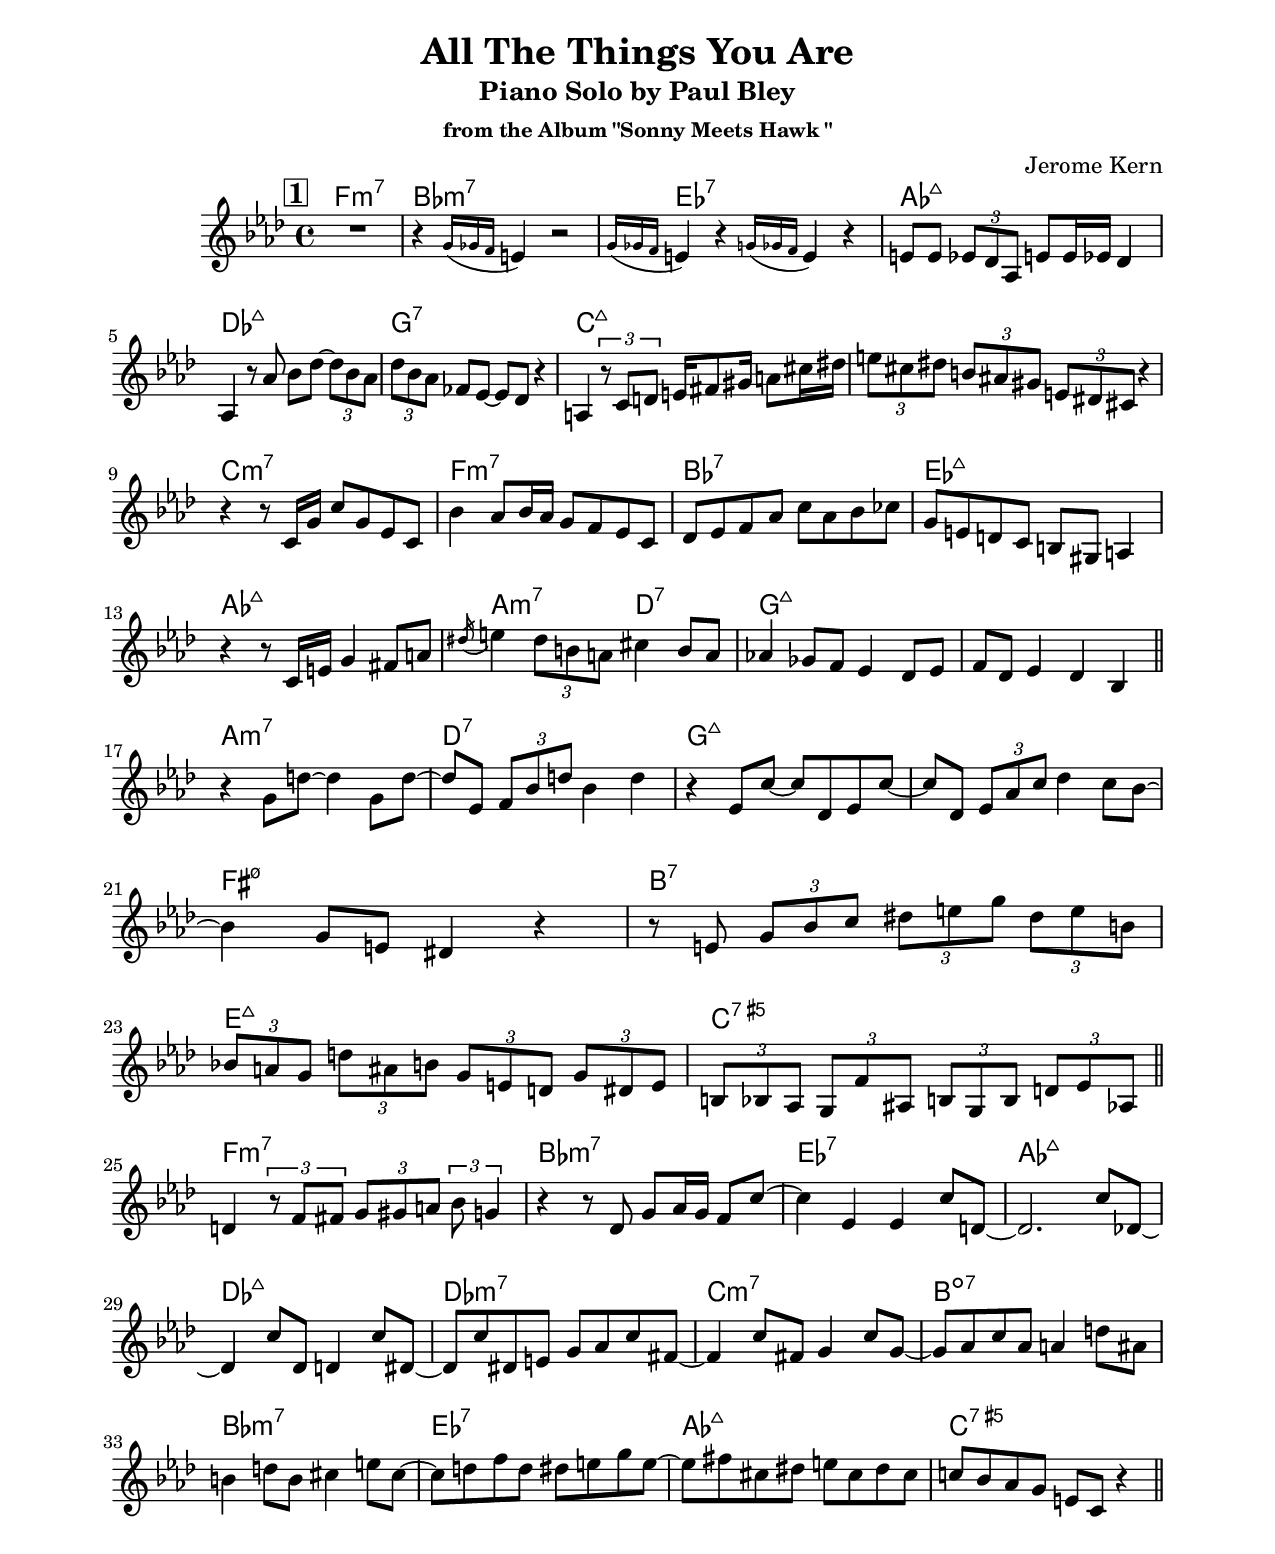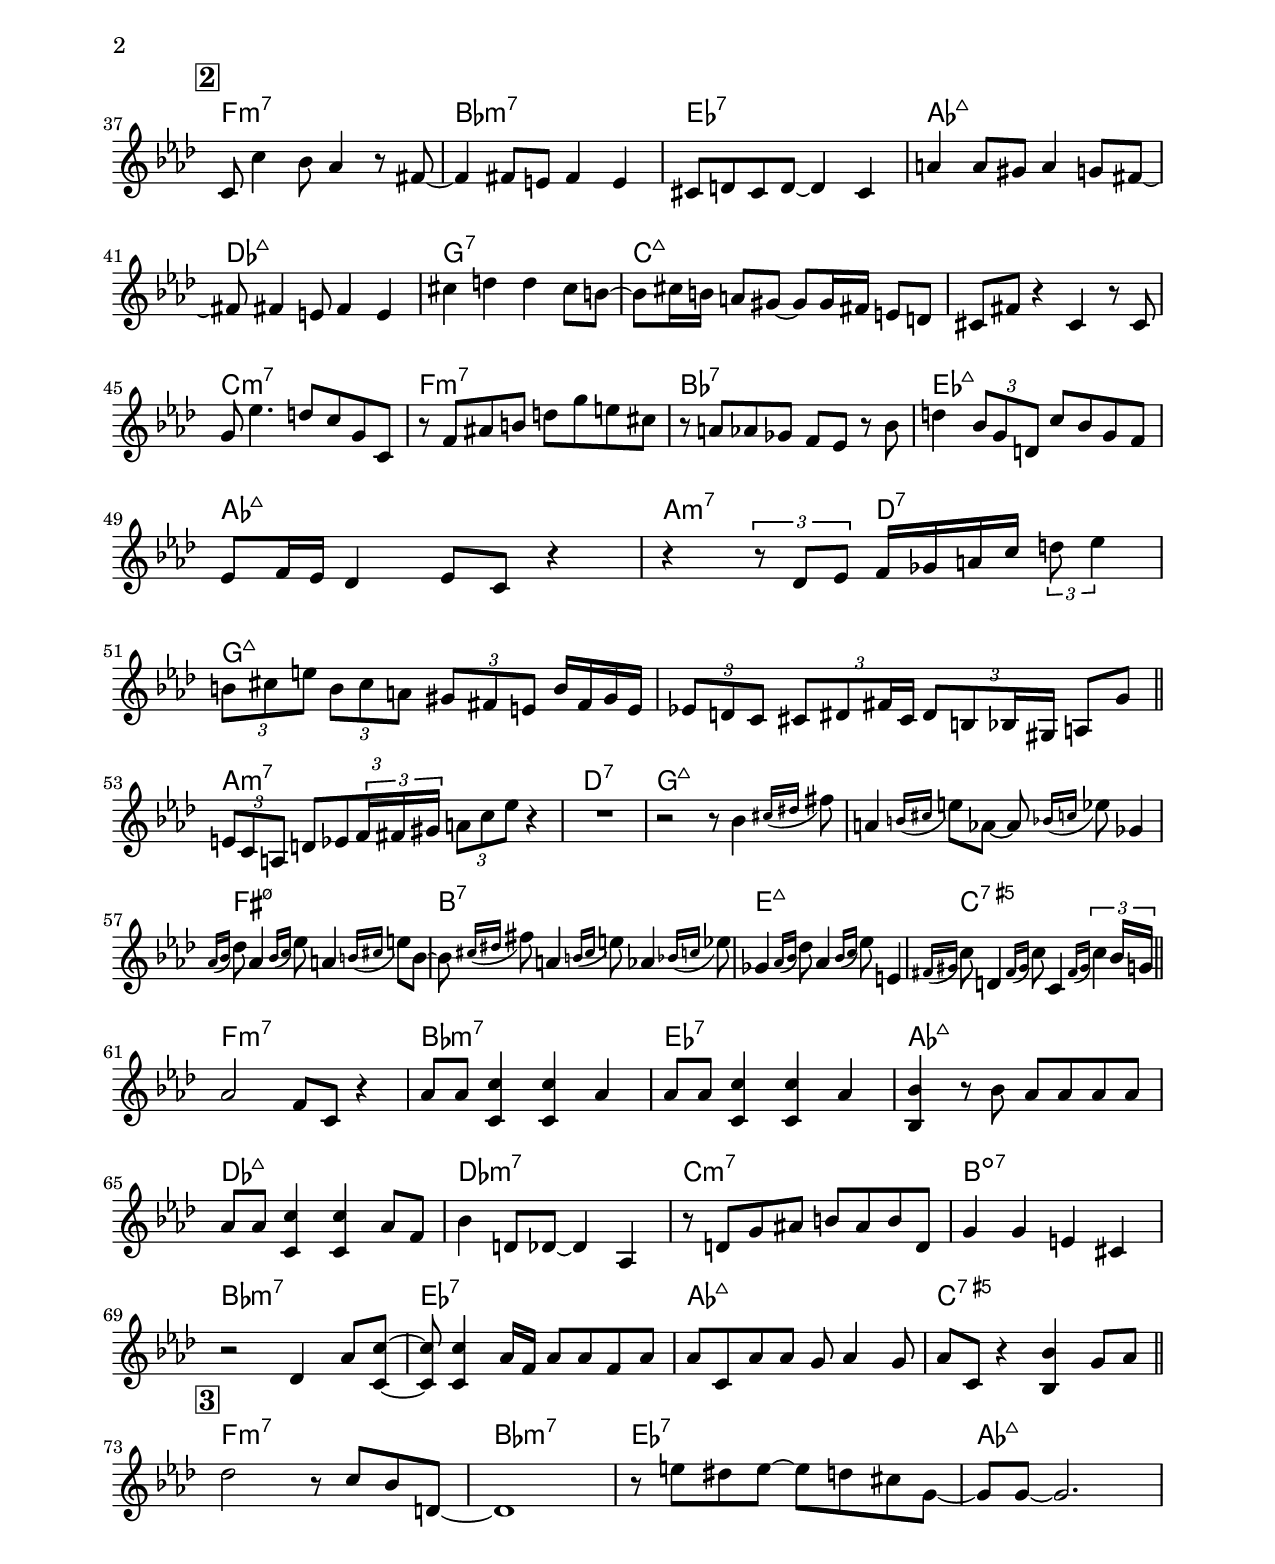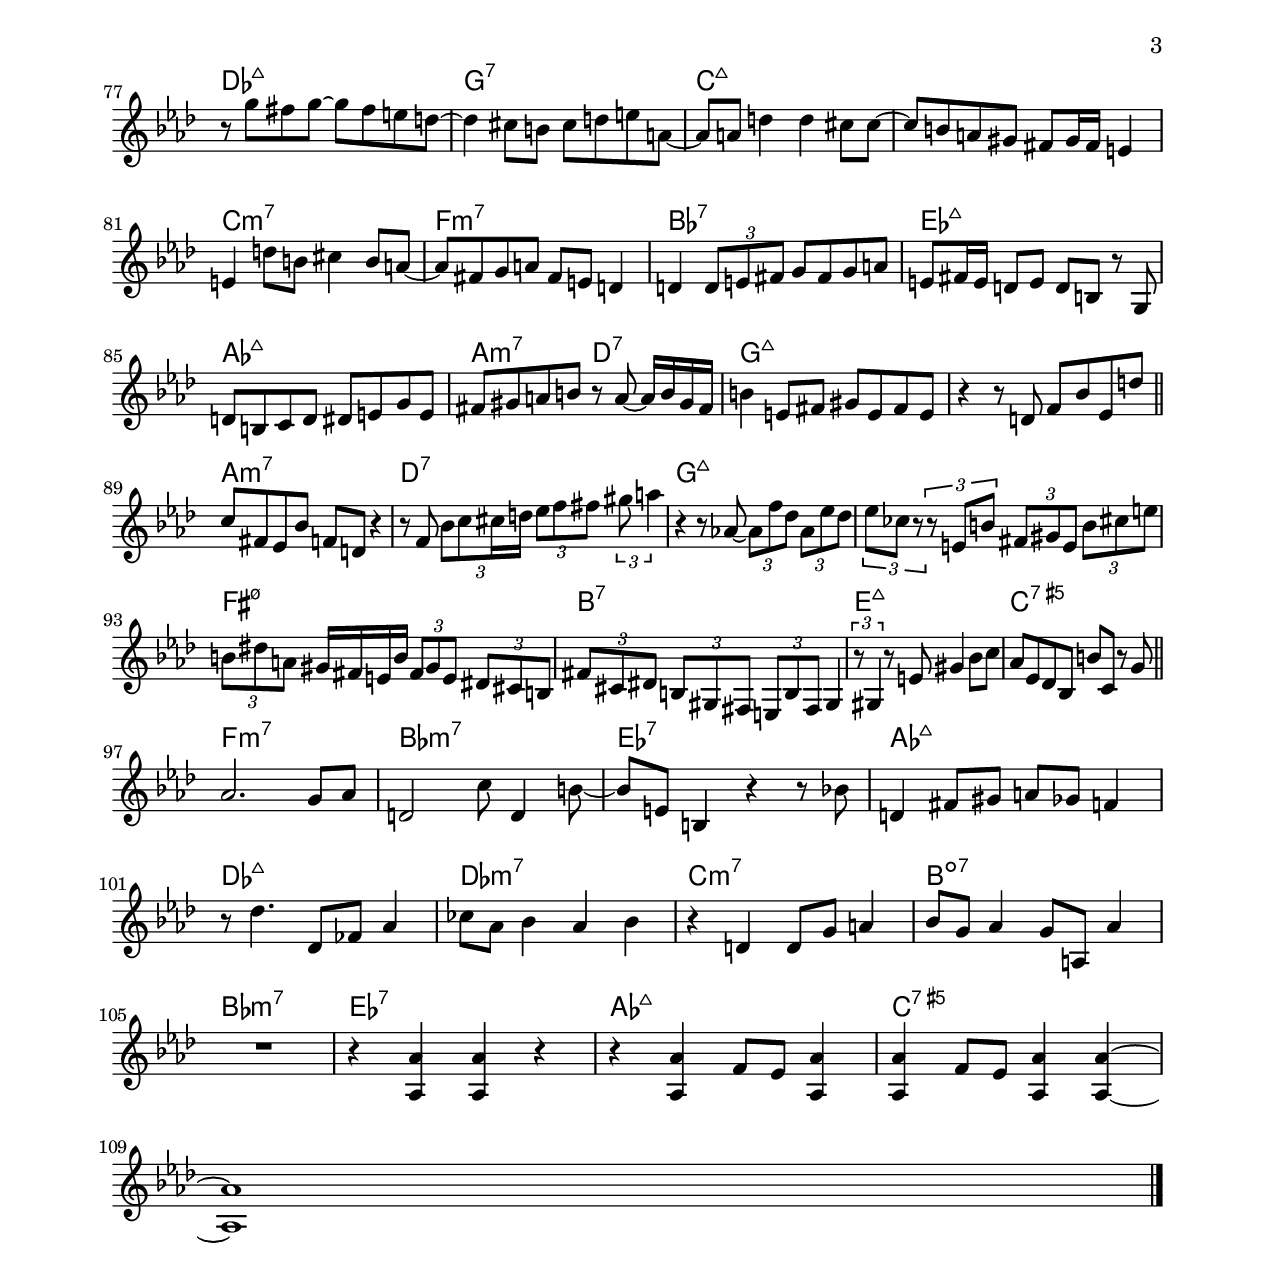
\version "2.24.0"
\include "settings.ily"
\include "style.ily"

\header {
  title = "All The Things You Are"
  subtitle = "Piano Solo by Paul Bley"
  subsubtitle = "from the Album \"Sonny Meets Hawk \""
  composer = "Jerome Kern"
}

aOne = \relative c' {
  R1 |
  r4 \acciaccatura { g'16 gf f } e4 r2 |
  \acciaccatura { g16 gf f } e4 r \acciaccatura { g16 gf f } e4 r |
  e8 e \tuplet 3/2 { ef df af } e' e16 ef df4 |
  
  af4 r8 af' bf df~ \tuplet 3/2 { df bf af } |
  \tuplet 3/2 { df bf af } ff ef~ ef df r4 |
  a4 \tuplet 3/2 { r8 c d }

                                % \tuplet 3/2 { e fs gs } \tuplet 3/2 { a cs ds } |
  e16 fs8 gs16 a8 cs16 ds

  \tuplet 3/2 { e8 cs ds } \tuplet 3/2 { b as gs } \tuplet 3/2 { e ds cs } r4 |

  r r8 c16 g' c8 g ef c |
  bf'4 af8 bf16 af g8 f ef c |
  df ef f af c af bf cf |
  g e d c b gs a4 |
  
  r r8 c16 e g4 fs8 a |
  \acciaccatura ds16 e4 \tuplet 3/2 { ds8 b a } cs4 b8 a |
  af!4 gf8 f ef4 df8 ef |
  f df ef4 df bf |

  \bar "||"
}

bridgeOne = \relative c' {
  r g'8 d'~ d4 g,8 d'~ |
  d ef, \tuplet 3/2 { f bf d } bf4 d |
  r ef,8 c'~ c df, ef c'~ |
  c df, \tuplet 3/2 { ef af c } df4 c8 bf~ |

  bf4 g8 e ds4 r |
  r8 e \tuplet 3/2 { g bf c } \tuplet 3/2 { ds e g } \tuplet 3/2 { ds e b } |
  \tuplet 3/2 { bf! a g } \tuplet 3/2 { d' as b } \tuplet 3/2 { g e d } \tuplet 3/2 { g ds e } |
  \tuplet 3/2 { b bf af } \tuplet 3/2 { g f' as, } \tuplet 3/2 { b g b } \tuplet 3/2 { d ef af, } |

  \bar "||"
}

cOne = \relative c' {
  d4 \tuplet 3/2 { r8 f fs } \tuplet 3/2 { g gs a } \tuplet 3/2 { bf g4 } |
  r4 r8 df g af16 g f8 c'~ |
  c4 ef, ef c'8 d,~ |
  d2. c'8 df,~ |

  df4 c'8 df, d4 c'8 ds,~ |
  ds c' ds, e g af c fs,~ |
  fs4 c'8 fs, g4 c8 g~ |
  g af c af a4 d8 as |
  
  b4 d8 b cs4 e8 cs~ |
  cs d f d ds e g e~ |
  e fs cs ds e cs ds cs |
  c! bf af g e c r4 |

  \bar "||"
}

aTwo = \relative c' {
  c8 c'4 bf8 af4 r8 fs~ |
  fs4 fs8 e fs4 e |
  cs8 d cs d~ d4 cs |
  a' a8 gs a4 g8 fs~ |
  
  fs fs4 e8 fs4 e |
  cs' d d cs8 b~ |
  b cs16 b a8 gs~ gs gs16 fs e8 d |
  cs fs r4 cs r8 cs |

  g' ef'4. d8 c g c, |
  r f as b d g e cs |
  r a af gf f ef r bf' |
  d4 \tuplet 3/2 { bf8 g d } c' bf g f |

  ef f16 ef df4 ef8 c r4 |
  r \tuplet 3/2 { r8 df ef } f16 gf a c \tuplet 3/2 { d8 ef4 } |
  \tuplet 3/2 { b8 cs e } \tuplet 3/2 { b cs a } \tuplet 3/2 { gs fs e } b'16 fs gs e |
  \tuplet 3/2 { ef!8 d c } \tuplet 3/2 { cs ds fs16 cs } \tuplet 3/2 { ds8 b bf16 gs } a8 g' |

  \bar "||"
}

bridgeTwo = \relative c' {
  \tuplet 3/2 { e c a } \tuplet 3/2 { d ef \tuplet 3/2 { f16 fs gs } } \tuplet 3/2 { a8 c ef } r4 |
  R1 |
  r2 r8 bf4 \acciaccatura { cs16 ds } fs8 |
  a,4 \acciaccatura { b16 cs } e8 af,~ af \acciaccatura { bf16 c } ef8 gf,4 |

  \acciaccatura { af16 bf } df8 af4 \acciaccatura { bf16 c } ef8 a,4 \acciaccatura { b16 cs } e8 b~ |
  b \acciaccatura { cs16 ds } fs8 a,4 \acciaccatura { b16 cs } e8 af,4 \acciaccatura { bf16 c } ef8 |
  gf,4 \acciaccatura { af16 bf } df8 af4 \acciaccatura { bf16 c } ef8 e,4 |
  \acciaccatura { fs16 gs } c8 d,4 \acciaccatura { fs16 gs } c8 c,4 \acciaccatura { fs16 gs } \tuplet 3/2 { c4 bf16 g } |

  \bar "||"
}

cTwo = \relative c'' {
  af2 f8 c r4 |
  af'8 af <c, c'>4 <c c'> af' |
  af8 af <c, c'>4 <c c'> af' |
  <bf, bf'> r8 bf' af af af af |

  af8 af <c, c'>4 <c c'> af'8 f |
  bf4 d,8 df~ df4 af |
  r8 d g as b as b d, |
  g4 g e cs |

  r2 df4 af'8 <c, c'>~ |
  <c c'> <c c'>4 af'16 f af8 af f af |
  af c, af' af g af4 g8 |
  af c, r4 <bf bf'> g'8 af |

  \bar "||"
}

aThree = \relative c'' {
  df2 r8 c bf d,~ |
  d1 |
  r8 e' ds e~ e d cs g~ |
  g g~ g2. |

  r8 g' fs g~ g fs e d~ |
  d4 cs8 b cs d e a,~ |
  a a d4 d cs8 cs~ |
  cs b a gs fs gs16 fs e4 |

  e d'8 b cs4 b8 a~ |
  a fs g a fs e d4 |
  d \tuplet 3/2 { d8 e fs } g fs g a |
  e fs16 e d8 e d b r g |

  d' b c d ds e g e |
  fs gs a b r a~ a16 b gs fs |
  b4 e,8 fs gs e fs e |
  r4 r8 d f bf ef, d' |

  \bar "||"
}

bridgeThree = \relative c' {
  c' fs, ef bf' f d r4 |
  r8 f \tuplet 3/2 { bf c cs16 d } \tuplet 3/2 { ef8 f fs } \tuplet 3/2 { gs a4 } |
  r r8 af,!~ \tuplet 3/2 { af f' df } \tuplet 3/2 { af ef' df } |
  \tuplet 3/2 { ef cf r } \tuplet 3/2 { r e, b' } \tuplet 3/2 { fs gs e } \tuplet 3/2 { b' cs e }

  \tuplet 3/2 { b ds a } gs16 fs e b' \tuplet 3/2 { fs8 gs e } \tuplet 3/2 { ds cs b }
  \tuplet 3/2 { fs' cs ds } \tuplet 3/2 { b gs fs } \tuplet 3/2 { e b' fs } gs4 |
  \tuplet 3/2 { r8 gs4 } r8 e' gs4 bf8 c |
  af ef df bf b' c, r g' |
  
  \bar "||"
}

cThree = \relative c'' {
  af2. g8 af |
  d,2 c'8 d,4 b'8~ |
  b e, b4 r r8 bf' |
  d,4 fs8 gs a gf f4 |

  r8 df'4. df,8 ff af4 |
  cf8 af bf4 af bf |
  r d, d8 g a4 |
  bf8 g af4 g8 a, af'4 |

  R1 |
  r4 <af, af'> <af af'> r |
  r <af af'> f'8 ef <af, af'>4 |
  <af af'> f'8 ef <af, af'>4 <af af'>~ |
  <af af'>1 |
  
  \bar "|."
}

changes = \chords {
  \repeat unfold 3 {
    f1:m7 | bf:m7 | ef:7 | af:maj7 |
    df:maj7 | g:7 | c:maj7 | s |

    c:m7 | f:m7 | bf:7 | ef:maj7 |
    af:maj7 | a2:m7 d:7 | g1:maj7 | s |

    a:m7 | d:7 | g:maj7 | s |
    fs:m7.5- | b:7 | e:maj7 | c:7.5+ |

    f1:m7 | bf:m7 | ef:7 | af:maj7 |
    df:maj7 |df:m7 | c:m7 | b:dim7 |
    bf:m7 | ef:7 | af:maj7 | c:7.5+ |
  }
}

\score {
  <<
    \changes
    \new Staff {
      \clef treble
      \key af \major
      \time 4/4
      \mark \markup { \box \bold "1" }
      \aOne
      \bridgeOne
      \cOne
      \mark \markup { \box \bold "2" }
      \aTwo
      \bridgeTwo
      \cTwo
      \mark \markup { \box \bold "3" }
      \aThree
      \bridgeThree
      \cThree
    }
  >>
  \layout {
    \context {
      \Score
      \consists #(set-bars-per-line '(4))
    }
  }
}
